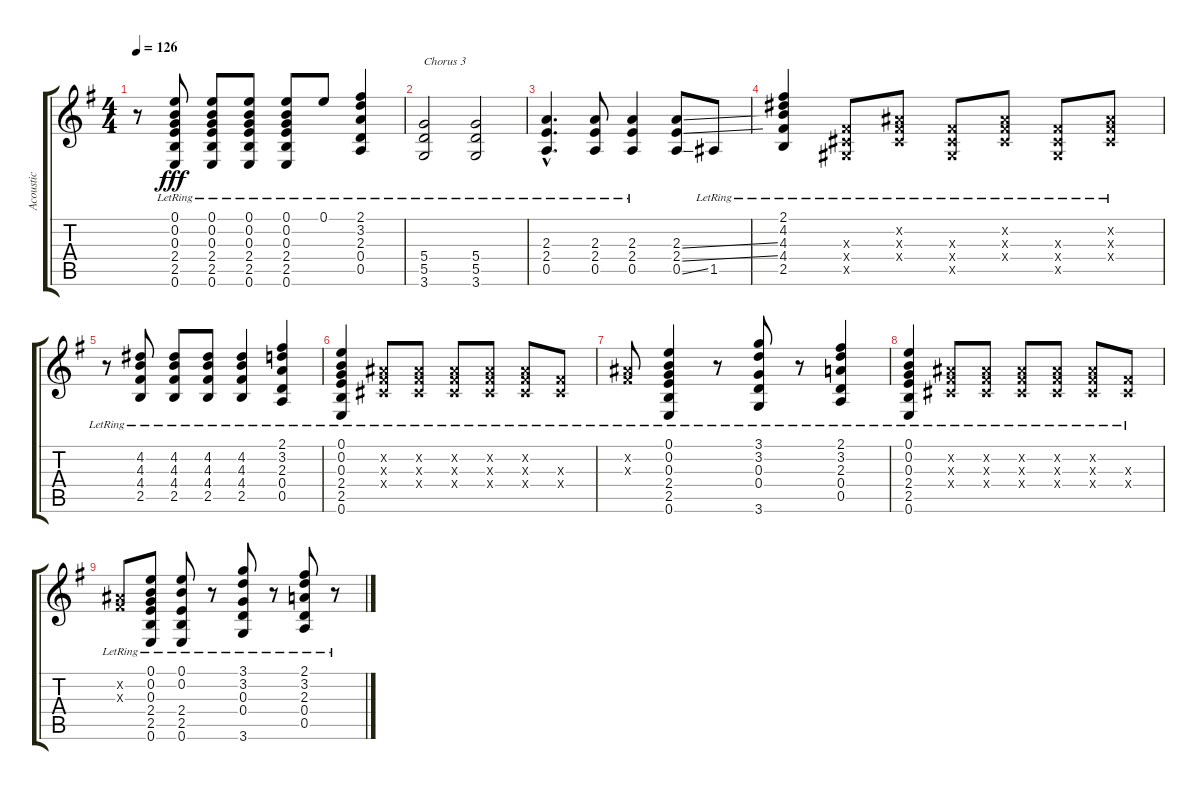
\track ("Acoustic " "Acoustic ") {instrument acousticguitarnylon}
\staff {score tabs}
\tuning (E4 B3 G3 D3 A2 E2) {hide}
\ts (4 4)
\tempo 126
\clef g2
\ks g
r.8{dy fff} (0.1{lr} 0.2{lr} 0.3{lr} 2.4{lr} 2.5{lr} 0.6{lr}).8 (0.1{lr} 0.2{lr} 0.3{lr} 2.4{lr} 2.5{lr} 0.6{lr}).8 (0.1{lr} 0.2{lr} 0.3{lr} 2.4{lr} 2.5{lr} 0.6{lr}).8 (0.1{lr} 0.2{lr} 0.3{lr} 2.4{lr} 2.5{lr} 0.6{lr}).8 0.1{lr}.8 (2.1{lr} 3.2{lr} 2.3{lr} 0.4{lr} 0.5{lr}).4 |
(5.4{lr} 5.5{lr} 3.6{lr}).2{txt "Chorus 3"} (5.4{lr} 5.5{lr} 3.6{lr}).2 |
(2.3{hac lr} 2.4{hac lr} 0.5{hac lr}).4{d} (2.3{lr} 2.4{lr} 0.5{lr}).8 (2.3{lr} 2.4{lr} 0.5{lr}).4 (2.3{ss} 2.4{ss} 0.5{ss}).8 1.5{lr}.8 |
(2.1{lr} 4.2{lr} 4.3{lr} 4.4{lr} 2.5{lr}).4 (-1.3{lr x} -1.4{lr x} -1.5{lr x}).8 (-1.2{lr x} -1.3{lr x} -1.4{lr x}).8 (-1.3{lr x} -1.4{lr x} -1.5{lr x}).8 (-1.2{lr x} -1.3{lr x} -1.4{lr x}).8 (-1.3{lr x} -1.4{lr x} -1.5{lr x}).8 (-1.2{lr x} -1.3{lr x} -1.4{lr x}).8 |
r.8 (4.2{lr} 4.3{lr} 4.4{lr} 2.5{lr}).8 (4.2{lr} 4.3{lr} 4.4{lr} 2.5{lr}).8 (4.2{lr} 4.3{lr} 4.4{lr} 2.5{lr}).8 (4.2{lr} 4.3{lr} 4.4{lr} 2.5{lr}).4 (2.1{lr} 3.2{lr} 2.3{lr} 0.4{lr} 0.5{lr}).4 |
(0.1{lr} 0.2{lr} 0.3{lr} 2.4{lr} 2.5{lr} 0.6{lr}).4 (-1.2{lr x} -1.3{lr x} -1.4{lr x}).8 (-1.2{lr x} -1.3{lr x} -1.4{lr x}).8 (-1.2{lr x} -1.3{lr x} -1.4{lr x}).8 (-1.2{lr x} -1.3{lr x} -1.4{lr x}).8 (-1.2{lr x} -1.3{lr x} -1.4{lr x}).8 (-1.3{lr x} -1.4{lr x}).8 |
(-1.2{lr x} -1.3{lr x}).8 (0.1{lr} 0.2{lr} 0.3{lr} 2.4{lr} 2.5{lr} 0.6{lr}).4 r.8 (3.1{lr} 3.2{lr} 0.3{lr} 0.4{lr} 3.6{lr}).8 r.8 (2.1{lr} 3.2{lr} 2.3{lr} 0.4{lr} 0.5{lr}).4 |
(0.1{lr} 0.2{lr} 0.3{lr} 2.4{lr} 2.5{lr} 0.6{lr}).4 (-1.2{lr x} -1.3{lr x} -1.4{lr x}).8 (-1.2{lr x} -1.3{lr x} -1.4{lr x}).8 (-1.2{lr x} -1.3{lr x} -1.4{lr x}).8 (-1.2{lr x} -1.3{lr x} -1.4{lr x}).8 (-1.2{lr x} -1.3{lr x} -1.4{lr x}).8 (-1.3{lr x} -1.4{lr x}).8 |
(-1.2{lr x} -1.3{lr x}).8 (0.1{lr} 0.2{lr} 0.3{lr} 2.4{lr} 2.5{lr} 0.6{lr}).8 (0.1{lr} 0.2{lr} 2.4{lr} 2.5{lr} 0.6{lr}).8 r.8 (3.1{lr} 3.2{lr} 0.3{lr} 0.4{lr} 3.6{lr}).8 r.8 (2.1{lr} 3.2{lr} 2.3{lr} 0.4{lr} 0.5{lr}).8 r.8
